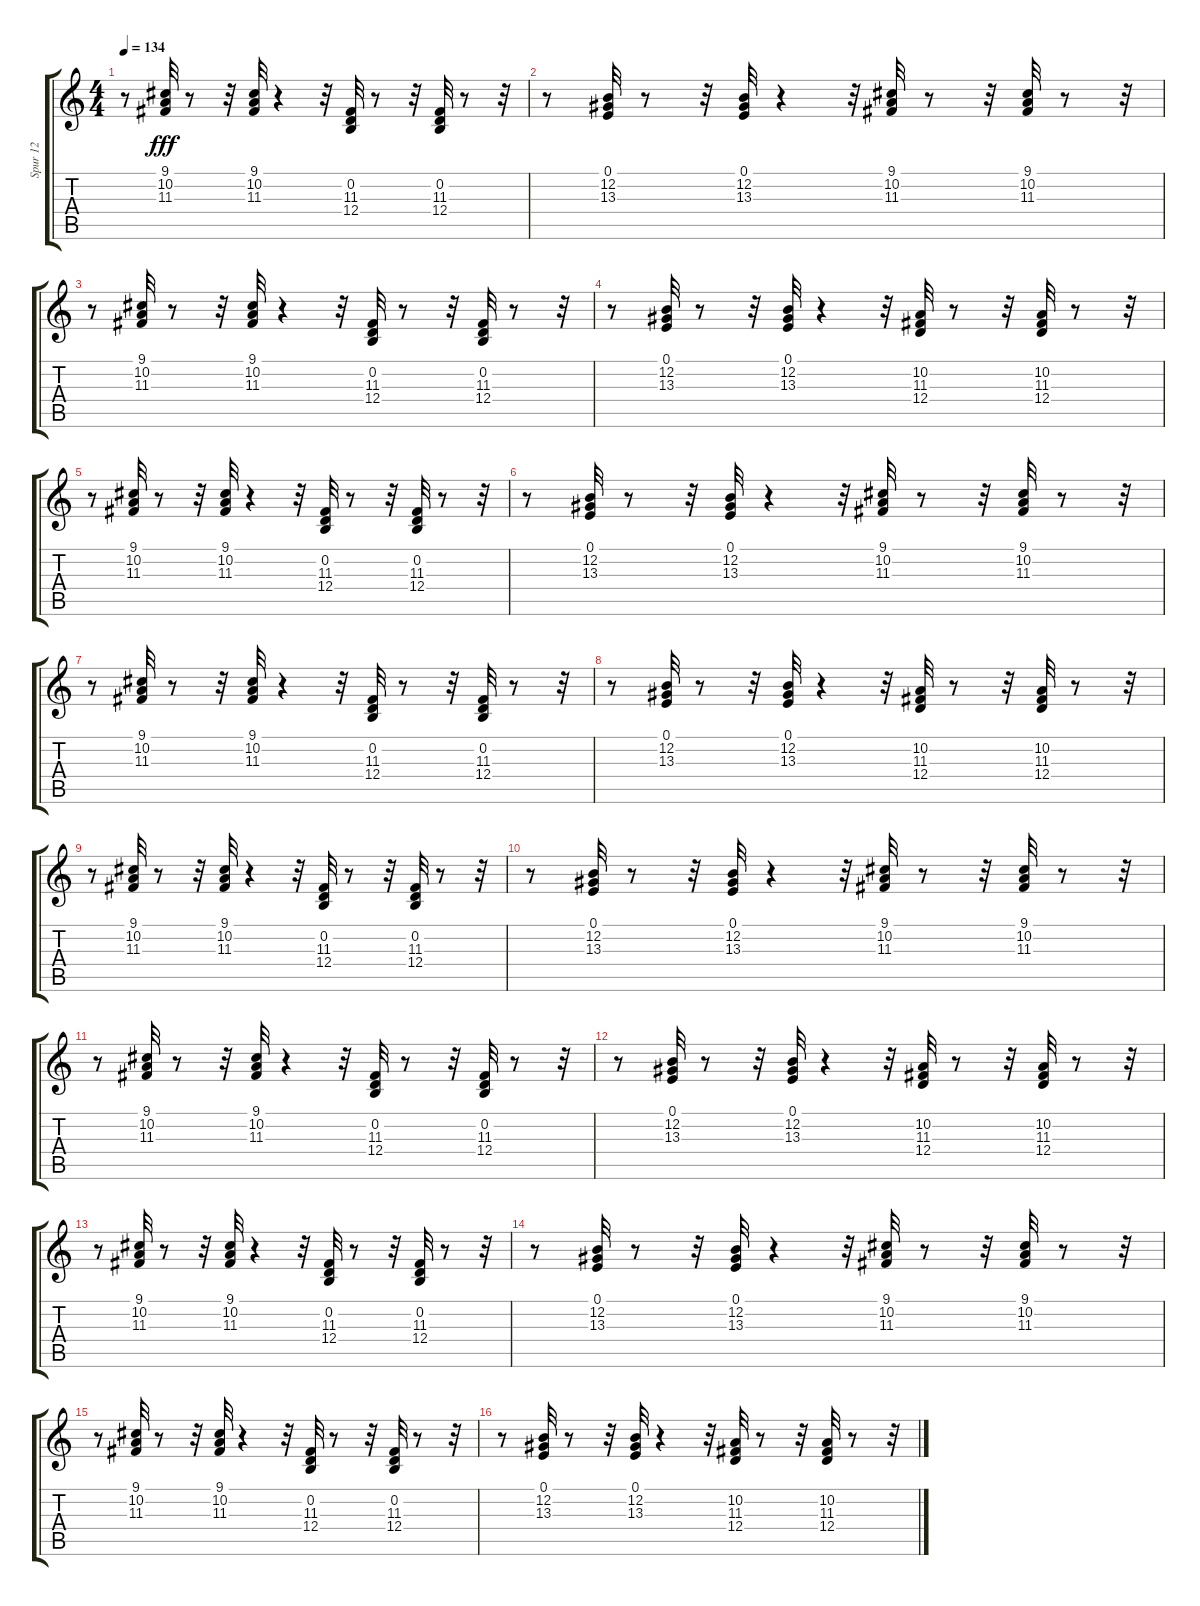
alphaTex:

\track ("Spur 12" "Spur 12") {instrument electricgrandpiano}
\staff {score tabs}
\tuning (E4 B3 G3 D3 A2 E2) {hide}
\ts (4 4)
\tempo 134
\clef g2
\ks c
r.8{dy fff} (9.1 10.2 11.3).32 r.8 r.32 (9.1 10.2 11.3).32 r.4 r.32 (0.2 11.3 12.4).32 r.8 r.32 (0.2 11.3 12.4).32 r.8 r.32 |
r.8 (0.1 12.2 13.3).32 r.8 r.32 (0.1 12.2 13.3).32 r.4 r.32 (9.1 10.2 11.3).32 r.8 r.32 (9.1 10.2 11.3).32 r.8 r.32 |
r.8 (9.1 10.2 11.3).32 r.8 r.32 (9.1 10.2 11.3).32 r.4 r.32 (0.2 11.3 12.4).32 r.8 r.32 (0.2 11.3 12.4).32 r.8 r.32 |
r.8 (0.1 12.2 13.3).32 r.8 r.32 (0.1 12.2 13.3).32 r.4 r.32 (10.2 11.3 12.4).32 r.8 r.32 (10.2 11.3 12.4).32 r.8 r.32 |
r.8 (9.1 10.2 11.3).32 r.8 r.32 (9.1 10.2 11.3).32 r.4 r.32 (0.2 11.3 12.4).32 r.8 r.32 (0.2 11.3 12.4).32 r.8 r.32 |
r.8 (0.1 12.2 13.3).32 r.8 r.32 (0.1 12.2 13.3).32 r.4 r.32 (9.1 10.2 11.3).32 r.8 r.32 (9.1 10.2 11.3).32 r.8 r.32 |
r.8 (9.1 10.2 11.3).32 r.8 r.32 (9.1 10.2 11.3).32 r.4 r.32 (0.2 11.3 12.4).32 r.8 r.32 (0.2 11.3 12.4).32 r.8 r.32 |
r.8 (0.1 12.2 13.3).32 r.8 r.32 (0.1 12.2 13.3).32 r.4 r.32 (10.2 11.3 12.4).32 r.8 r.32 (10.2 11.3 12.4).32 r.8 r.32 |
r.8 (9.1 10.2 11.3).32 r.8 r.32 (9.1 10.2 11.3).32 r.4 r.32 (0.2 11.3 12.4).32 r.8 r.32 (0.2 11.3 12.4).32 r.8 r.32 |
r.8 (0.1 12.2 13.3).32 r.8 r.32 (0.1 12.2 13.3).32 r.4 r.32 (9.1 10.2 11.3).32 r.8 r.32 (9.1 10.2 11.3).32 r.8 r.32 |
r.8 (9.1 10.2 11.3).32 r.8 r.32 (9.1 10.2 11.3).32 r.4 r.32 (0.2 11.3 12.4).32 r.8 r.32 (0.2 11.3 12.4).32 r.8 r.32 |
r.8 (0.1 12.2 13.3).32 r.8 r.32 (0.1 12.2 13.3).32 r.4 r.32 (10.2 11.3 12.4).32 r.8 r.32 (10.2 11.3 12.4).32 r.8 r.32 |
r.8 (9.1 10.2 11.3).32 r.8 r.32 (9.1 10.2 11.3).32 r.4 r.32 (0.2 11.3 12.4).32 r.8 r.32 (0.2 11.3 12.4).32 r.8 r.32 |
r.8 (0.1 12.2 13.3).32 r.8 r.32 (0.1 12.2 13.3).32 r.4 r.32 (9.1 10.2 11.3).32 r.8 r.32 (9.1 10.2 11.3).32 r.8 r.32 |
r.8 (9.1 10.2 11.3).32 r.8 r.32 (9.1 10.2 11.3).32 r.4 r.32 (0.2 11.3 12.4).32 r.8 r.32 (0.2 11.3 12.4).32 r.8 r.32 |
r.8 (0.1 12.2 13.3).32 r.8 r.32 (0.1 12.2 13.3).32 r.4 r.32 (10.2 11.3 12.4).32 r.8 r.32 (10.2 11.3 12.4).32 r.8 r.32
